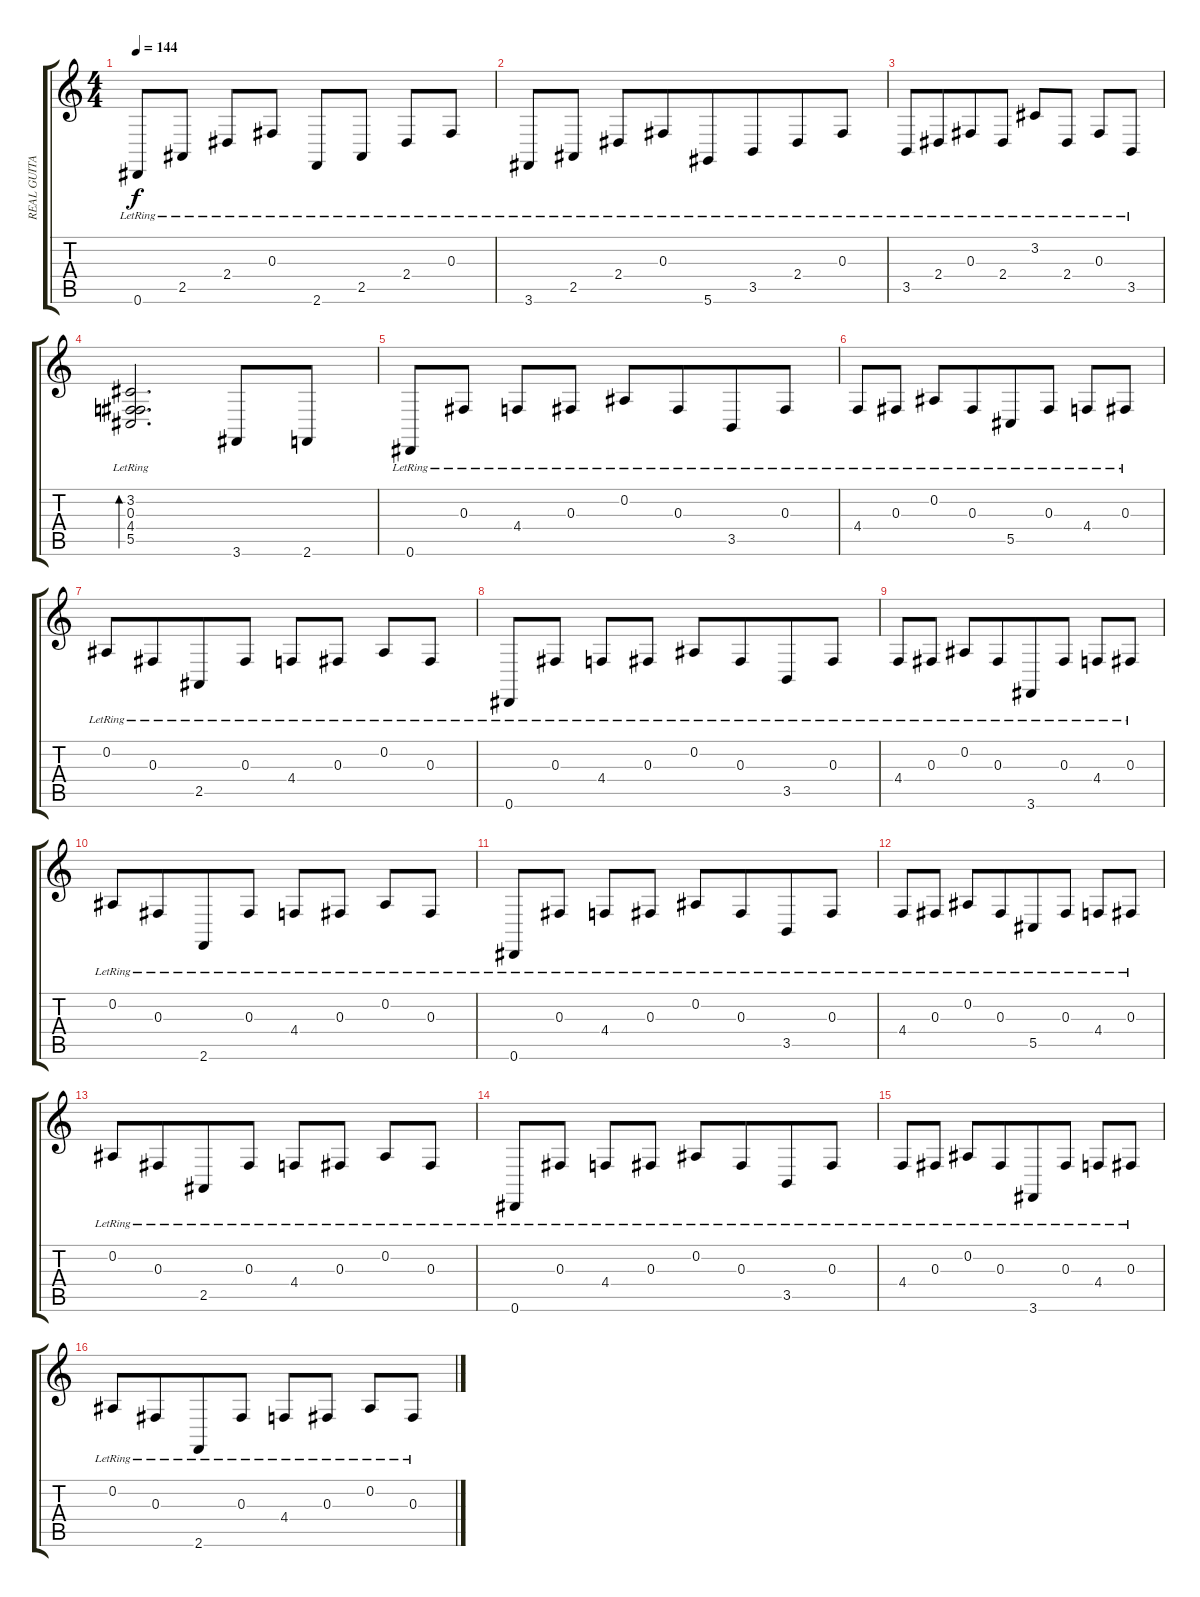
\track ("REAL GUITAR ( ARPEGIOS )" "REAL GUITA") {instrument electricgrandpiano}
\staff {score tabs}
\tuning (Eb4 Bb3 Gb3 Db3 Ab2 Eb2) {hide}
\ts (4 4)
\tempo 144
\clef g2
\ks c
0.6{lr}.8{dy f beam merge} 2.5{lr}.8 2.4{lr}.8 0.3{lr}.8 2.6{lr}.8{beam merge} 2.5{lr}.8 2.4{lr}.8{beam merge} 0.3{lr}.8 |
3.6{lr}.8 2.5{lr}.8 2.4{lr}.8{beam merge} 0.3{lr}.8{beam merge} 5.6{lr}.8{beam merge} 3.5{lr}.8{beam merge} 2.4{lr}.8 0.3{lr}.8 |
3.5{lr}.8 2.4{lr}.8{beam merge} 0.3{lr}.8{beam merge} 2.4{lr}.8 3.2{lr}.8 2.4{lr}.8 0.3{lr}.8 3.5{lr}.8 |
(3.2 0.3 4.4 5.5{lr}).2{d bd 120} 3.6.8{beam merge} 2.6.8 |
0.6{lr}.8 0.3{lr}.8 4.4{lr}.8 0.3{lr}.8 0.2{lr}.8 0.3{lr}.8{beam merge} 3.5{lr}.8 0.3{lr}.8 |
4.4{lr}.8 0.3{lr}.8 0.2{lr}.8 0.3{lr}.8{beam merge} 5.5{lr}.8 0.3{lr}.8 4.4{lr}.8 0.3{lr}.8 |
0.2{lr}.8 0.3{lr}.8{beam merge} 2.5{lr}.8 0.3{lr}.8 4.4{lr}.8 0.3{lr}.8 0.2{lr}.8 0.3{lr}.8 |
0.6{lr}.8 0.3{lr}.8 4.4{lr}.8 0.3{lr}.8 0.2{lr}.8 0.3{lr}.8{beam merge} 3.5{lr}.8 0.3{lr}.8 |
4.4{lr}.8 0.3{lr}.8 0.2{lr}.8 0.3{lr}.8{beam merge} 3.6{lr}.8 0.3{lr}.8 4.4{lr}.8 0.3{lr}.8 |
0.2{lr}.8 0.3{lr}.8{beam merge} 2.6{lr}.8 0.3{lr}.8 4.4{lr}.8 0.3{lr}.8 0.2{lr}.8 0.3{lr}.8 |
0.6{lr}.8 0.3{lr}.8 4.4{lr}.8 0.3{lr}.8 0.2{lr}.8 0.3{lr}.8{beam merge} 3.5{lr}.8 0.3{lr}.8 |
4.4{lr}.8 0.3{lr}.8 0.2{lr}.8 0.3{lr}.8{beam merge} 5.5{lr}.8 0.3{lr}.8 4.4{lr}.8 0.3{lr}.8 |
0.2{lr}.8 0.3{lr}.8{beam merge} 2.5{lr}.8 0.3{lr}.8 4.4{lr}.8 0.3{lr}.8 0.2{lr}.8 0.3{lr}.8 |
0.6{lr}.8 0.3{lr}.8 4.4{lr}.8 0.3{lr}.8 0.2{lr}.8 0.3{lr}.8{beam merge} 3.5{lr}.8 0.3{lr}.8 |
4.4{lr}.8 0.3{lr}.8 0.2{lr}.8 0.3{lr}.8{beam merge} 3.6{lr}.8 0.3{lr}.8 4.4{lr}.8 0.3{lr}.8 |
0.2{lr}.8 0.3{lr}.8{beam merge} 2.6{lr}.8 0.3{lr}.8 4.4{lr}.8 0.3{lr}.8 0.2{lr}.8 0.3{lr}.8
